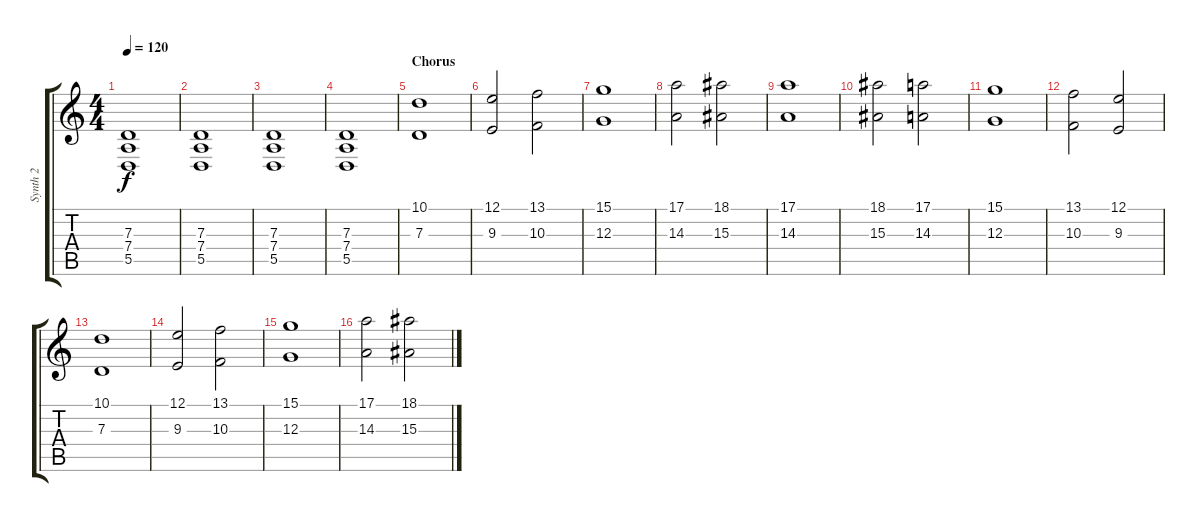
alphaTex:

\track ("Synth 2" "Synth 2") {instrument synthstrings1}
\staff {score tabs}
\tuning (E4 B3 G3 D3 A2 D2) {hide}
\ts (4 4)
\tempo 120
\clef g2
\ks c
(7.3 7.4 5.5).1{dy f} |
(7.3 7.4 5.5).1 |
(7.3 7.4 5.5).1 |
(7.3 7.4 5.5).1 |
\section ("" "Chorus")
(10.1 7.3).1 |
(12.1 9.3).2 (13.1 10.3).2 |
(15.1 12.3).1 |
(17.1 14.3).2 (18.1 15.3).2 |
(17.1 14.3).1 |
(18.1 15.3).2 (17.1 14.3).2 |
(15.1 12.3).1 |
(13.1 10.3).2 (12.1 9.3).2 |
(10.1 7.3).1 |
(12.1 9.3).2 (13.1 10.3).2 |
(15.1 12.3).1 |
(17.1 14.3).2 (18.1 15.3).2
